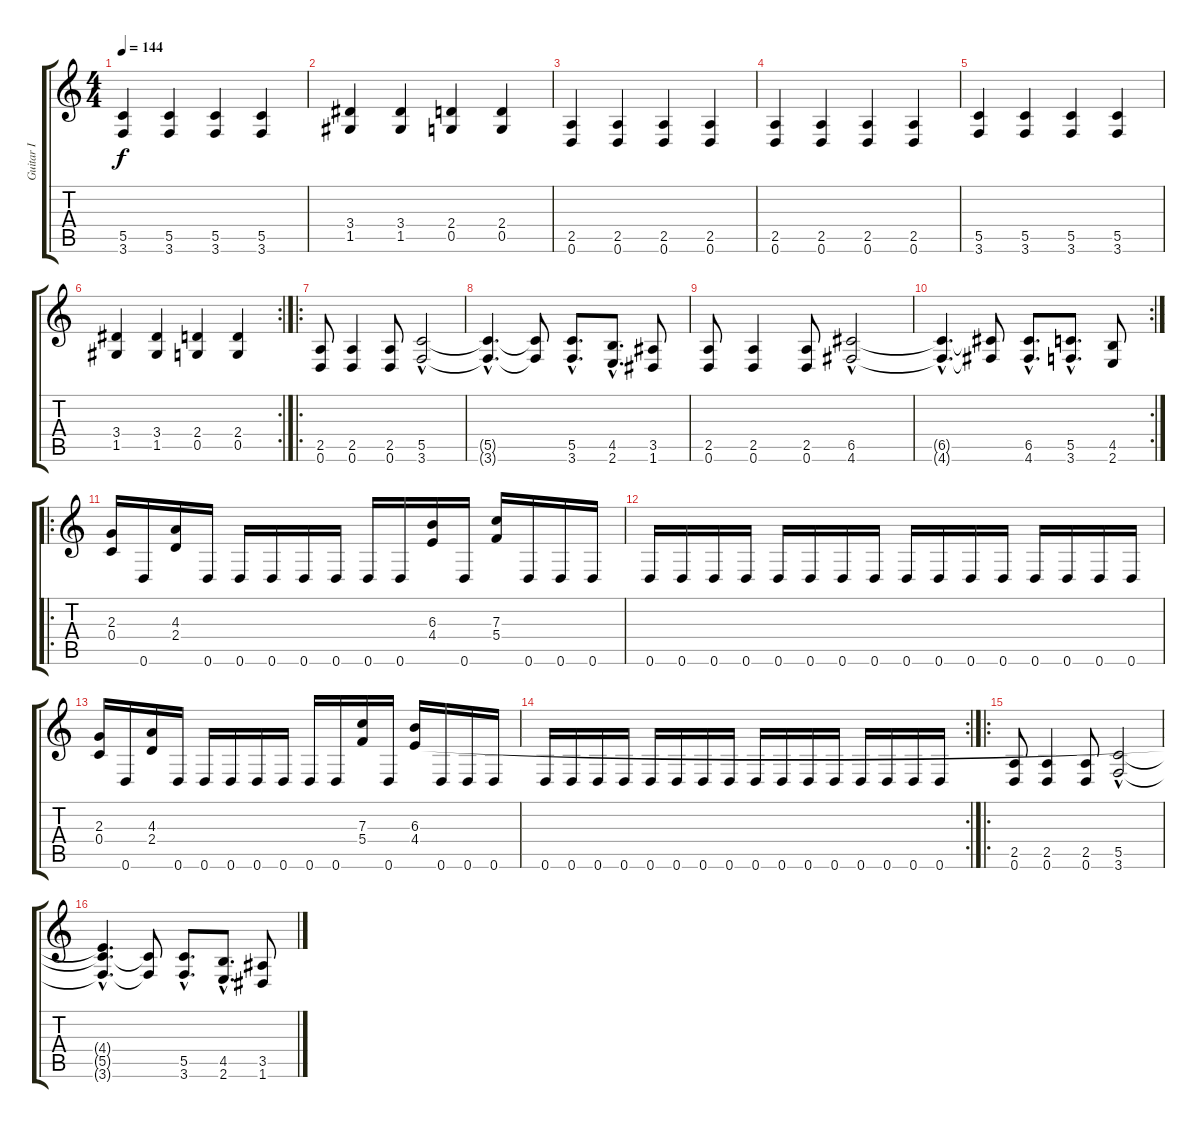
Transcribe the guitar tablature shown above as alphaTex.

\track ("Guitar I" "Guitar I") {instrument distortionguitar}
\staff {score tabs}
\tuning (D4 A3 F3 C3 G2 D2) {hide}
\ts (4 4)
\tempo 144
\clef g2
\ks c
(5.5 3.6).4{dy f} (5.5 3.6).4 (5.5 3.6).4 (5.5 3.6).4 |
(3.4 1.5).4 (3.4 1.5).4 (2.4 0.5).4 (2.4 0.5).4 |
(2.5 0.6).4 (2.5 0.6).4 (2.5 0.6).4 (2.5 0.6).4 |
(2.5 0.6).4 (2.5 0.6).4 (2.5 0.6).4 (2.5 0.6).4 |
(5.5 3.6).4 (5.5 3.6).4 (5.5 3.6).4 (5.5 3.6).4 |
\rc 2
(3.4 1.5).4 (3.4 1.5).4 (2.4 0.5).4 (2.4 0.5).4 |
\ro
(2.5 0.6).8 (2.5 0.6).4 (2.5 0.6).8 (5.5 3.6{hac}).2 |
(5.5{hac t} 3.6{hac t}).4{d} (5.5{t} 3.6{t}).8 (5.5{hac} 3.6{hac}).8{d} (4.5{hac} 2.6{hac}).8{d} (3.5 1.6).8 |
(2.5 0.6).8 (2.5 0.6).4 (2.5 0.6).8 (6.5{hac} 4.6{hac}).2 |
\rc 2
(6.5{hac t} 4.6{hac t}).4{d} (6.5{t} 4.6{t}).8 (6.5{hac} 4.6{hac}).8{d} (5.5{hac} 3.6{hac}).8{d} (4.5 2.6).8 |
\ro
(2.3 0.4).16 0.6.16 (4.3 2.4).16 0.6.16 0.6.16 0.6.16 0.6.16 0.6.16 0.6.16 0.6.16 (6.3 4.4).16 0.6.16 (7.3 5.4).16 0.6.16 0.6.16 0.6.16 |
0.6.16 0.6.16 0.6.16 0.6.16 0.6.16 0.6.16 0.6.16 0.6.16 0.6.16 0.6.16 0.6.16 0.6.16 0.6.16 0.6.16 0.6.16 0.6.16 |
(2.3 0.4).16 0.6.16 (4.3 2.4).16 0.6.16 0.6.16 0.6.16 0.6.16 0.6.16 0.6.16 0.6.16 (7.3 5.4).16 0.6.16 (6.3 4.4).16 0.6.16 0.6.16 0.6.16 |
\rc 2
0.6.16 0.6.16 0.6.16 0.6.16 0.6.16 0.6.16 0.6.16 0.6.16 0.6.16 0.6.16 0.6.16 0.6.16 0.6.16 0.6.16 0.6.16 0.6.16 |
\ro
(2.5 0.6).8 (2.5 0.6).4 (2.5 0.6).8 (5.5 3.6{hac}).2 |
(4.4{hac t} 5.5{hac t} 3.6{hac t}).4{d} (5.5{t} 3.6{t}).8 (5.5{hac} 3.6{hac}).8{d} (4.5{hac} 2.6{hac}).8{d} (3.5 1.6).8
